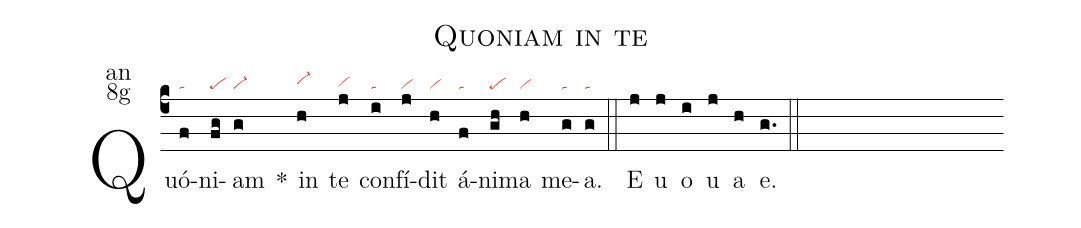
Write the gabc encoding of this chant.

name:Quoniam in te;
office-part:an;
mode:8g;
nabc-lines:1;
%%
(c4) Quó(f|ta)ni(fg|pe)am(g|vi-) *() in(h|vi-hh) te(j|vihg) con(i|ta)fí(j|vi)dit(h|vi) á(f|ta)ni(gh|pe)ma(h|vi) me(g|ta)a.(g|ta) (::)E(j) u(j) o(i) u(j) a(h) e.(g.) (::)
